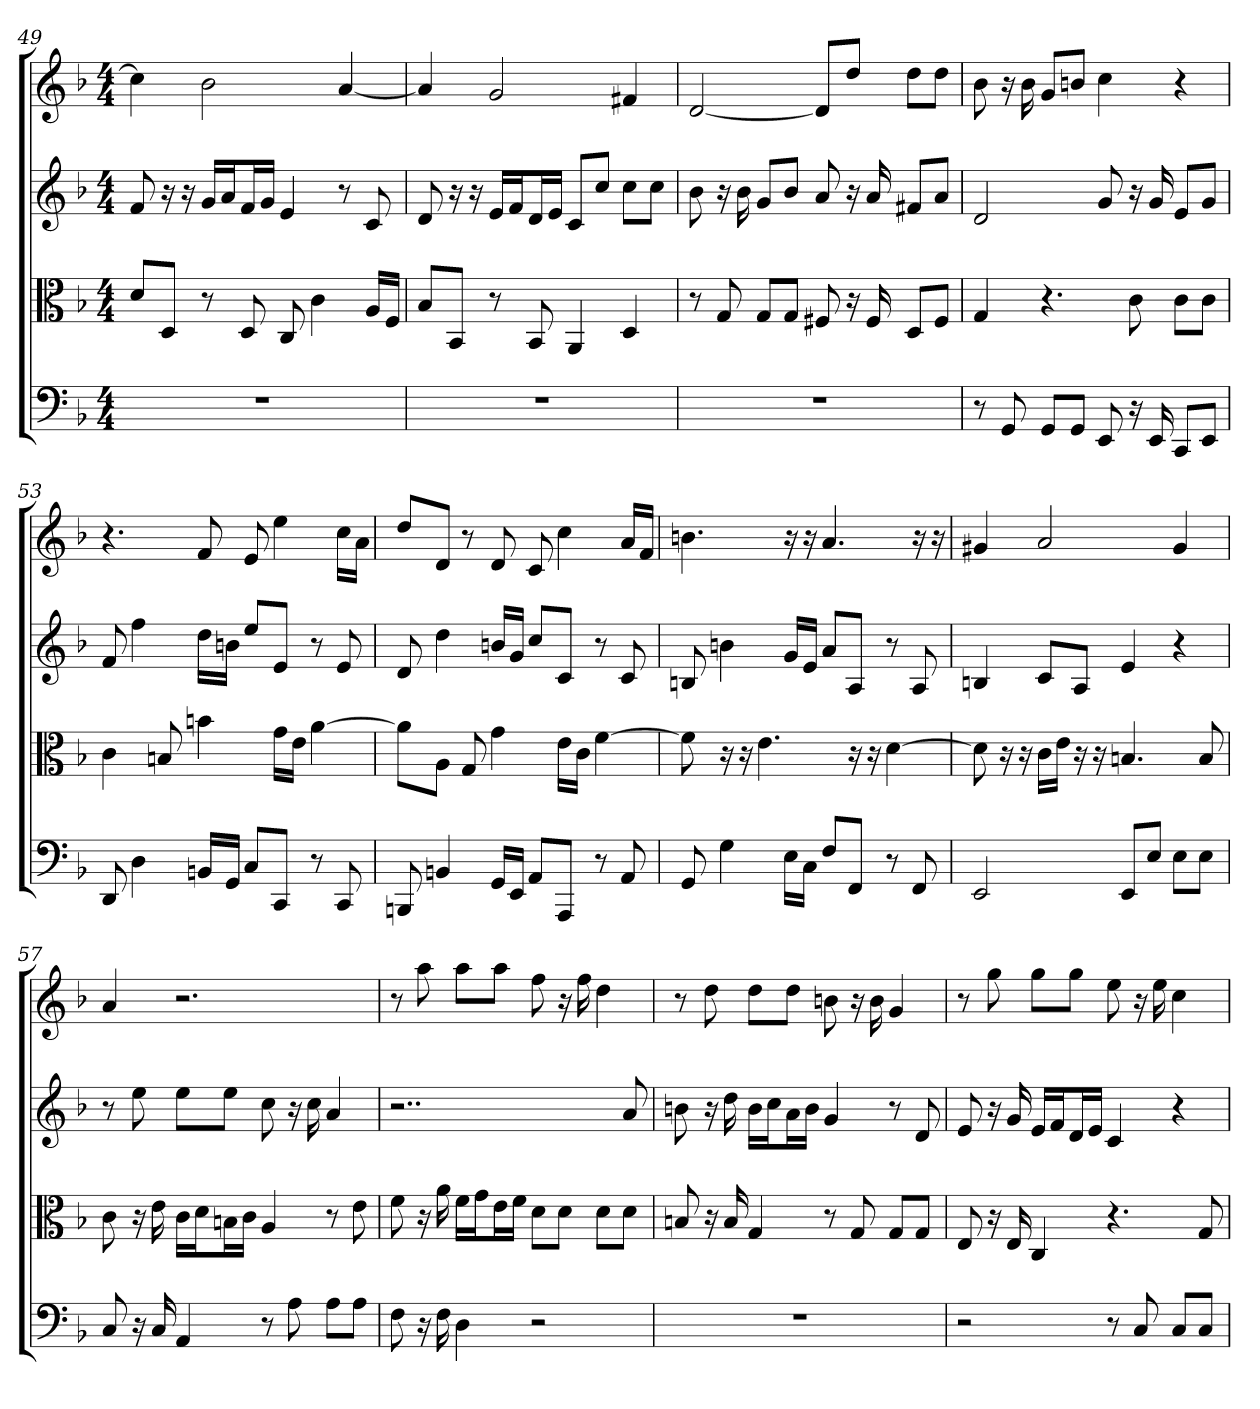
**kern	**kern	**kern	**kern
*part4	*part3	*part2	*part1
*staff4	*staff3	*staff2	*staff1
*clefF4	*clefC3	*clefG2	*clefG2
*k[b-]	*k[b-]	*k[b-]	*k[b-]
*F:	*F:	*F:	*F:
*M4/4	*M4/4	*M4/4	*M4/4
=49	=49	=49	=49
1r	8d/L	8f	4cc]
.	8D/J	16r	.
.	.	16r	.
.	8r	16g/LL	2b-
.	.	16a/J	.
.	8D	16f/L	.
.	.	16g/JJ	.
.	8C	4e	.
.	4c	.	.
.	.	8r	[4a
.	16A/LL	8c	.
.	16F/JJ	.	.
=50	=50	=50	=50
1r	8B-/L	8d	4a]
.	8BB-/J	16r	.
.	.	16r	.
.	8r	16e/LL	2g
.	.	16f/J	.
.	8BB-	16d/L	.
.	.	16e/JJ	.
.	4AA	8c/L	.
.	.	8cc/J	.
.	4D	8cc\L	4f#X
.	.	8cc\J	.
=51	=51	=51	=51
1r	8r	8b-	[2d
.	8G	16r	.
.	.	16b-	.
.	8G/L	8g/L	.
.	8G/J	8b-/J	.
.	8F#X	8a	8d/L]
.	16r	16r	8dd/J
.	16F#	16a	.
.	8D/L	8f#X/L	8dd\L
.	8F#/J	8a/J	8dd\J
=52	=52	=52	=52
8r	4G	2d	8b-
8GG	.	.	16r
.	.	.	16b-
8GG/L	4.r	.	8g/L
8GG/J	.	.	8bn/J
8EE	.	8g	4cc
16r	8c	16r	.
16EE	.	16g	.
8CC/L	8c\L	8e/L	4r
8EE/J	8c\J	8g/J	.
=53	=53	=53	=53
8DD	4c	8f	4.r
4D	.	4ff	.
.	8Bn	.	.
16BBn/LL	4bn	16dd\LL	8f
16GG/JJ	.	16bn\JJ	.
8C/L	.	8ee/L	8e
8CC/J	16g\LL	8e/J	4ee
.	16e\JJ	.	.
8r	[4a	8r	.
8CC	.	8e	16cc\LL
.	.	.	16a\JJ
=54	=54	=54	=54
8BBBn	8a\L]	8d	8dd/L
4BBn	8A\J	4dd	8d/J
.	8G	.	8r
16GG/LL	4g	16bn/LL	8d
16EE/JJ	.	16g/JJ	.
8AA/L	.	8cc/L	8c
8AAA/J	16e\LL	8c/J	4cc
.	16c\JJ	.	.
8r	[4f	8r	.
8AA	.	8c	16a/LL
.	.	.	16f/JJ
=55	=55	=55	=55
8GG	8f]	8Bn	4.bn
4G	16r	4bn	.
.	16r	.	.
.	4.e	.	.
16E\LL	.	16g/LL	16r
16C\JJ	.	16e/JJ	16r
8F/L	.	8a/L	4.a
8FF/J	16r	8A/J	.
.	16r	.	.
8r	[4d	8r	.
8FF	.	8A	16r
.	.	.	16r
=56	=56	=56	=56
2EE	8d]	4Bn	4g#X
.	16r	.	.
.	16r	.	.
.	16c\LL	8c/L	2a
.	16e\JJ	.	.
.	16r	8A/J	.
.	16r	.	.
8EE/L	4.Bn	4e	.
8E/J	.	.	.
8E\L	.	4r	4g#
8E\J	8B	.	.
=57	=57	=57	=57
8C	8c	8r	4a
16r	16r	8ee	.
16C	16e	.	.
4AA	16c\LL	8ee\L	2.r
.	16d\J	.	.
.	16Bn\L	8ee\J	.
.	16c\JJ	.	.
8r	4A	8cc	.
8A	.	16r	.
.	.	16cc	.
8A\L	8r	4a	.
8A\J	8e	.	.
=58	=58	=58	=58
8F	8f	2..r	8r
16r	16r	.	8aa
16F	16a	.	.
4D	16f\LL	.	8aa\L
.	16g\J	.	.
.	16e\L	.	8aa\J
.	16f\JJ	.	.
2r	8d\L	.	8ff
.	8d\J	.	16r
.	.	.	16ff
.	8d\L	.	4dd
.	8d\J	8a	.
=59	=59	=59	=59
1r	8Bn	8bn	8r
.	16r	16r	8dd
.	16B	16dd	.
.	4G	16b\LL	8dd\L
.	.	16cc\J	.
.	.	16a\L	8dd\J
.	.	16b\JJ	.
.	8r	4g	8bn
.	8G	.	16r
.	.	.	16b
.	8G/L	8r	4g
.	8G/J	8d	.
=60	=60	=60	=60
2r	8E	8e	8r
.	16r	16r	8gg
.	16E	16g	.
.	4C	16e/LL	8gg\L
.	.	16f/J	.
.	.	16d/L	8gg\J
.	.	16e/JJ	.
8r	4.r	4c	8ee
8C	.	.	16r
.	.	.	16ee
8C/L	.	4r	4cc
8C/J	8G	.	.
=	=	=	=
*-	*-	*-	*-
